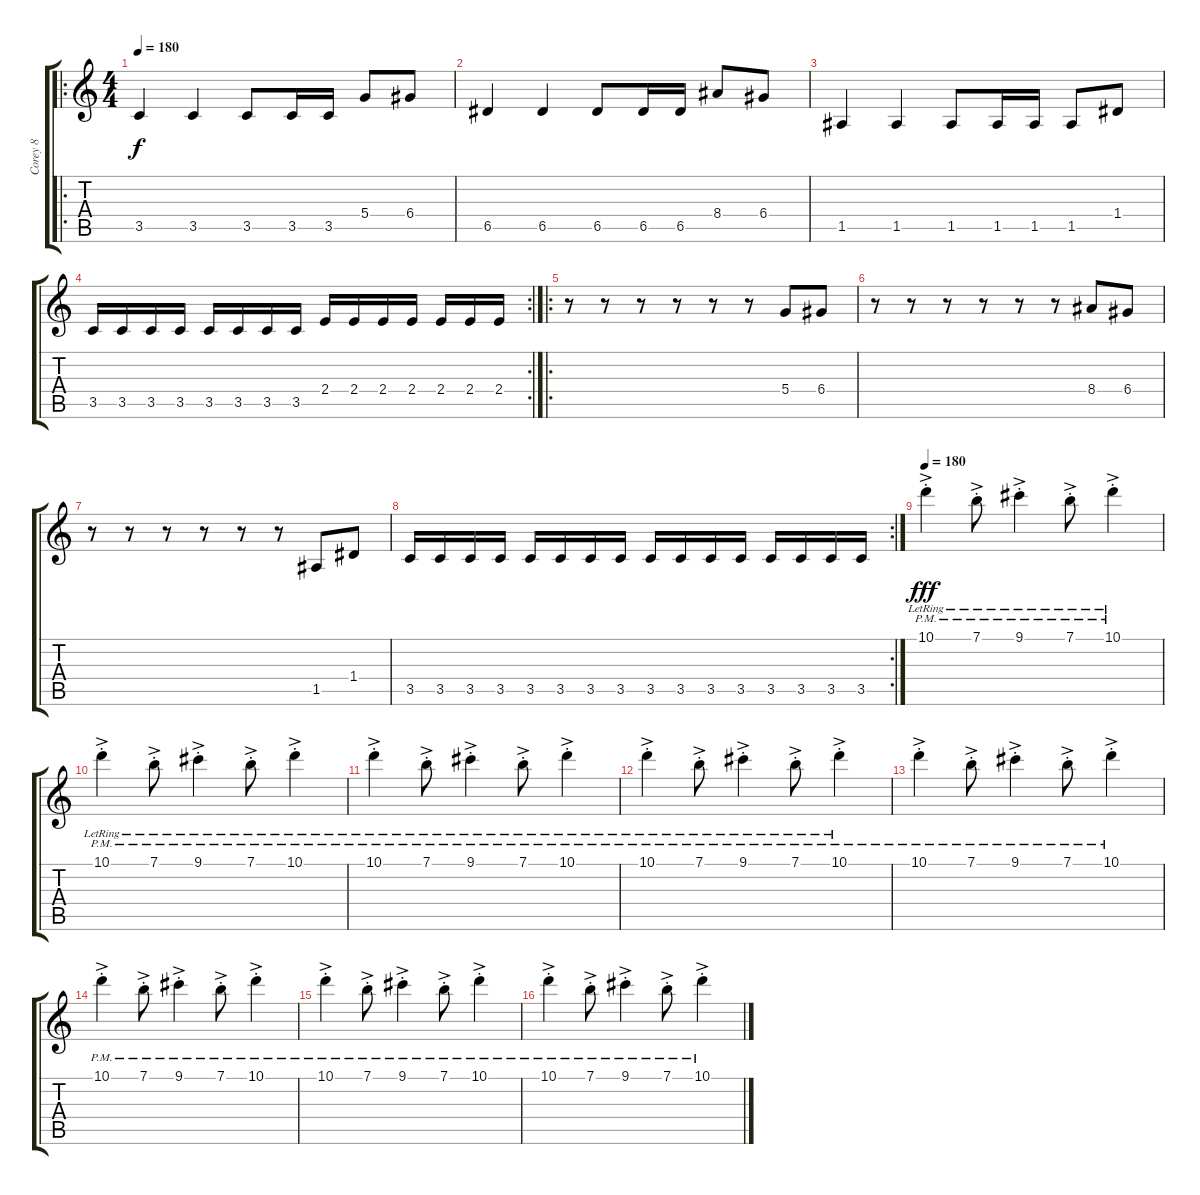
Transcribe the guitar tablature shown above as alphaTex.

\track ("Corey 8" "Corey 8") {instrument overdrivenguitar}
\staff {score tabs}
\tuning (E4 B3 G3 D3 A2 E2) {hide}
\ro
\ts (4 4)
\tempo 180
\tempo 150
\tempo 180
\clef g2
\ks c
3.5.4{dy f instrument overdrivenguitar} 3.5.4 3.5.8 3.5.16 3.5.16 5.4.8 6.4.8 |
6.5.4 6.5.4 6.5.8 6.5.16 6.5.16 8.4.8 6.4.8 |
1.5.4 1.5.4 1.5.8 1.5.16 1.5.16 1.5.8 1.4.8 |
\rc 2
3.5.16 3.5.16 3.5.16 3.5.16 3.5.16 3.5.16 3.5.16 3.5.16 2.4.16 2.4.16 2.4.16 2.4.16 2.4.16 2.4.16 2.4.16 |
\ro
r.8 r.8 r.8 r.8 r.8 r.8 5.4.8 6.4.8 |
r.8 r.8 r.8 r.8 r.8 r.8 8.4.8 6.4.8 |
r.8 r.8 r.8 r.8 r.8 r.8 1.5.8 1.4.8 |
\rc 2
3.5.16 3.5.16 3.5.16 3.5.16 3.5.16 3.5.16 3.5.16 3.5.16 3.5.16 3.5.16 3.5.16 3.5.16 3.5.16 3.5.16 3.5.16 3.5.16 |
\tempo 180
10.1{ac pm st lr}.4{dy fff} 7.1{ac pm st lr}.8 9.1{ac pm st lr}.4 7.1{ac pm st lr}.8 10.1{ac pm st lr}.4 |
10.1{ac pm st lr}.4 7.1{ac pm st lr}.8 9.1{ac pm st lr}.4 7.1{ac pm st lr}.8 10.1{ac pm st lr}.4 |
10.1{ac pm st lr}.4 7.1{ac pm st lr}.8 9.1{ac pm st lr}.4 7.1{ac pm st lr}.8 10.1{ac pm st lr}.4 |
10.1{ac pm st lr}.4 7.1{ac pm st lr}.8 9.1{ac pm st lr}.4 7.1{ac pm st lr}.8 10.1{ac pm st lr}.4 |
10.1{ac pm st}.4 7.1{ac pm st}.8 9.1{ac pm st}.4 7.1{ac pm st}.8 10.1{ac pm st}.4 |
10.1{ac pm st}.4 7.1{ac pm st}.8 9.1{ac pm st}.4 7.1{ac pm st}.8 10.1{ac pm st}.4 |
10.1{ac pm st}.4 7.1{ac pm st}.8 9.1{ac pm st}.4 7.1{ac pm st}.8 10.1{ac pm st}.4 |
10.1{ac pm st}.4 7.1{ac pm st}.8 9.1{ac pm st}.4 7.1{ac pm st}.8 10.1{ac pm st}.4
